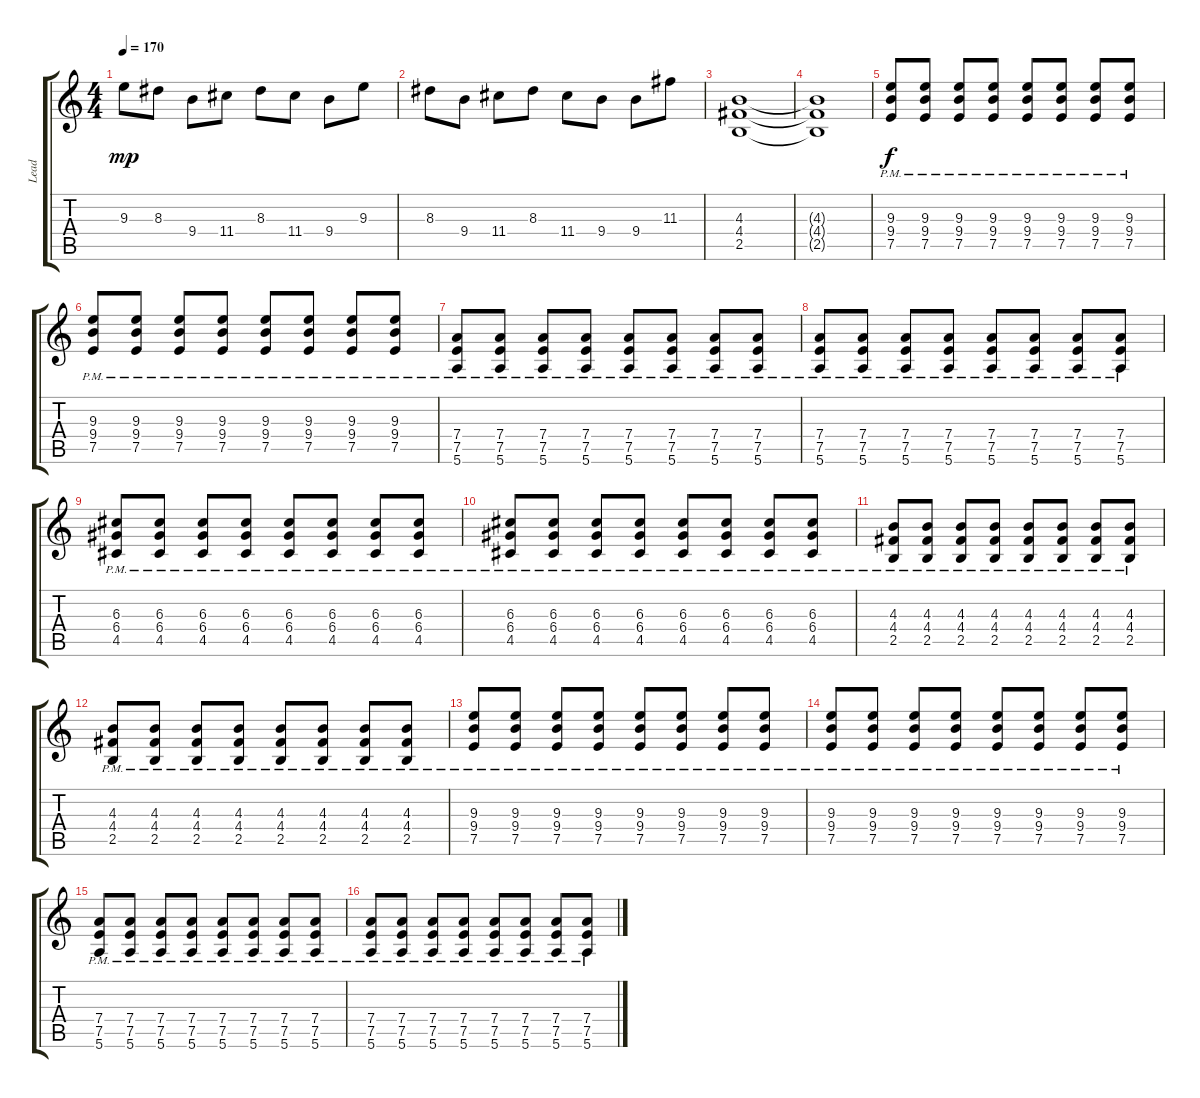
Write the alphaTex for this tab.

\track ("Lead" "Lead") {instrument distortionguitar}
\staff {score tabs}
\tuning (E4 B3 G3 D3 A2 E2) {hide}
\ts (4 4)
\tempo 170
\clef g2
\ks c
9.3.8{dy mp} 8.3.8 9.4.8 11.4.8 8.3.8 11.4.8 9.4.8 9.3.8 |
8.3.8 9.4.8 11.4.8 8.3.8 11.4.8 9.4.8 9.4.8 11.3.8 |
(4.3 4.4 2.5).1 |
(4.3{t} 4.4{t} 2.5{t}).1 |
(9.3{pm} 9.4{pm} 7.5{pm}).8{dy f} (9.3{pm} 9.4{pm} 7.5{pm}).8 (9.3{pm} 9.4{pm} 7.5{pm}).8 (9.3{pm} 9.4{pm} 7.5{pm}).8 (9.3{pm} 9.4{pm} 7.5{pm}).8 (9.3{pm} 9.4{pm} 7.5{pm}).8 (9.3{pm} 9.4{pm} 7.5{pm}).8 (9.3{pm} 9.4{pm} 7.5{pm}).8 |
(9.3{pm} 9.4{pm} 7.5{pm}).8 (9.3{pm} 9.4{pm} 7.5{pm}).8 (9.3{pm} 9.4{pm} 7.5{pm}).8 (9.3{pm} 9.4{pm} 7.5{pm}).8 (9.3{pm} 9.4{pm} 7.5{pm}).8 (9.3{pm} 9.4{pm} 7.5{pm}).8 (9.3{pm} 9.4{pm} 7.5{pm}).8 (9.3{pm} 9.4{pm} 7.5{pm}).8 |
(7.4{pm} 7.5{pm} 5.6{pm}).8 (7.4{pm} 7.5{pm} 5.6{pm}).8 (7.4{pm} 7.5{pm} 5.6{pm}).8 (7.4{pm} 7.5{pm} 5.6{pm}).8 (7.4{pm} 7.5{pm} 5.6{pm}).8 (7.4{pm} 7.5{pm} 5.6{pm}).8 (7.4{pm} 7.5{pm} 5.6{pm}).8 (7.4{pm} 7.5{pm} 5.6{pm}).8 |
(7.4{pm} 7.5{pm} 5.6{pm}).8 (7.4{pm} 7.5{pm} 5.6{pm}).8 (7.4{pm} 7.5{pm} 5.6{pm}).8 (7.4{pm} 7.5{pm} 5.6{pm}).8 (7.4{pm} 7.5{pm} 5.6{pm}).8 (7.4{pm} 7.5{pm} 5.6{pm}).8 (7.4{pm} 7.5{pm} 5.6{pm}).8 (7.4{pm} 7.5{pm} 5.6{pm}).8 |
(6.3{pm} 6.4{pm} 4.5{pm}).8 (6.3{pm} 6.4{pm} 4.5{pm}).8 (6.3{pm} 6.4{pm} 4.5{pm}).8 (6.3{pm} 6.4{pm} 4.5{pm}).8 (6.3{pm} 6.4{pm} 4.5{pm}).8 (6.3{pm} 6.4{pm} 4.5{pm}).8 (6.3{pm} 6.4{pm} 4.5{pm}).8 (6.3{pm} 6.4{pm} 4.5{pm}).8 |
(6.3{pm} 6.4{pm} 4.5{pm}).8 (6.3{pm} 6.4{pm} 4.5{pm}).8 (6.3{pm} 6.4{pm} 4.5{pm}).8 (6.3{pm} 6.4{pm} 4.5{pm}).8 (6.3{pm} 6.4{pm} 4.5{pm}).8 (6.3{pm} 6.4{pm} 4.5{pm}).8 (6.3{pm} 6.4{pm} 4.5{pm}).8 (6.3{pm} 6.4{pm} 4.5{pm}).8 |
(4.3{pm} 4.4{pm} 2.5{pm}).8 (4.3{pm} 4.4{pm} 2.5{pm}).8 (4.3{pm} 4.4{pm} 2.5{pm}).8 (4.3{pm} 4.4{pm} 2.5{pm}).8 (4.3{pm} 4.4{pm} 2.5{pm}).8 (4.3{pm} 4.4{pm} 2.5{pm}).8 (4.3{pm} 4.4{pm} 2.5{pm}).8 (4.3{pm} 4.4{pm} 2.5{pm}).8 |
(4.3{pm} 4.4{pm} 2.5{pm}).8 (4.3{pm} 4.4{pm} 2.5{pm}).8 (4.3{pm} 4.4{pm} 2.5{pm}).8 (4.3{pm} 4.4{pm} 2.5{pm}).8 (4.3{pm} 4.4{pm} 2.5{pm}).8 (4.3{pm} 4.4{pm} 2.5{pm}).8 (4.3{pm} 4.4{pm} 2.5{pm}).8 (4.3{pm} 4.4{pm} 2.5{pm}).8 |
(9.3{pm} 9.4{pm} 7.5{pm}).8 (9.3{pm} 9.4{pm} 7.5{pm}).8 (9.3{pm} 9.4{pm} 7.5{pm}).8 (9.3{pm} 9.4{pm} 7.5{pm}).8 (9.3{pm} 9.4{pm} 7.5{pm}).8 (9.3{pm} 9.4{pm} 7.5{pm}).8 (9.3{pm} 9.4{pm} 7.5{pm}).8 (9.3{pm} 9.4{pm} 7.5{pm}).8 |
(9.3{pm} 9.4{pm} 7.5{pm}).8 (9.3{pm} 9.4{pm} 7.5{pm}).8 (9.3{pm} 9.4{pm} 7.5{pm}).8 (9.3{pm} 9.4{pm} 7.5{pm}).8 (9.3{pm} 9.4{pm} 7.5{pm}).8 (9.3{pm} 9.4{pm} 7.5{pm}).8 (9.3{pm} 9.4{pm} 7.5{pm}).8 (9.3{pm} 9.4{pm} 7.5{pm}).8 |
(7.4{pm} 7.5{pm} 5.6{pm}).8 (7.4{pm} 7.5{pm} 5.6{pm}).8 (7.4{pm} 7.5{pm} 5.6{pm}).8 (7.4{pm} 7.5{pm} 5.6{pm}).8 (7.4{pm} 7.5{pm} 5.6{pm}).8 (7.4{pm} 7.5{pm} 5.6{pm}).8 (7.4{pm} 7.5{pm} 5.6{pm}).8 (7.4{pm} 7.5{pm} 5.6{pm}).8 |
(7.4{pm} 7.5{pm} 5.6{pm}).8 (7.4{pm} 7.5{pm} 5.6{pm}).8 (7.4{pm} 7.5{pm} 5.6{pm}).8 (7.4{pm} 7.5{pm} 5.6{pm}).8 (7.4{pm} 7.5{pm} 5.6{pm}).8 (7.4{pm} 7.5{pm} 5.6{pm}).8 (7.4{pm} 7.5{pm} 5.6{pm}).8 (7.4{pm} 7.5{pm} 5.6{pm}).8
